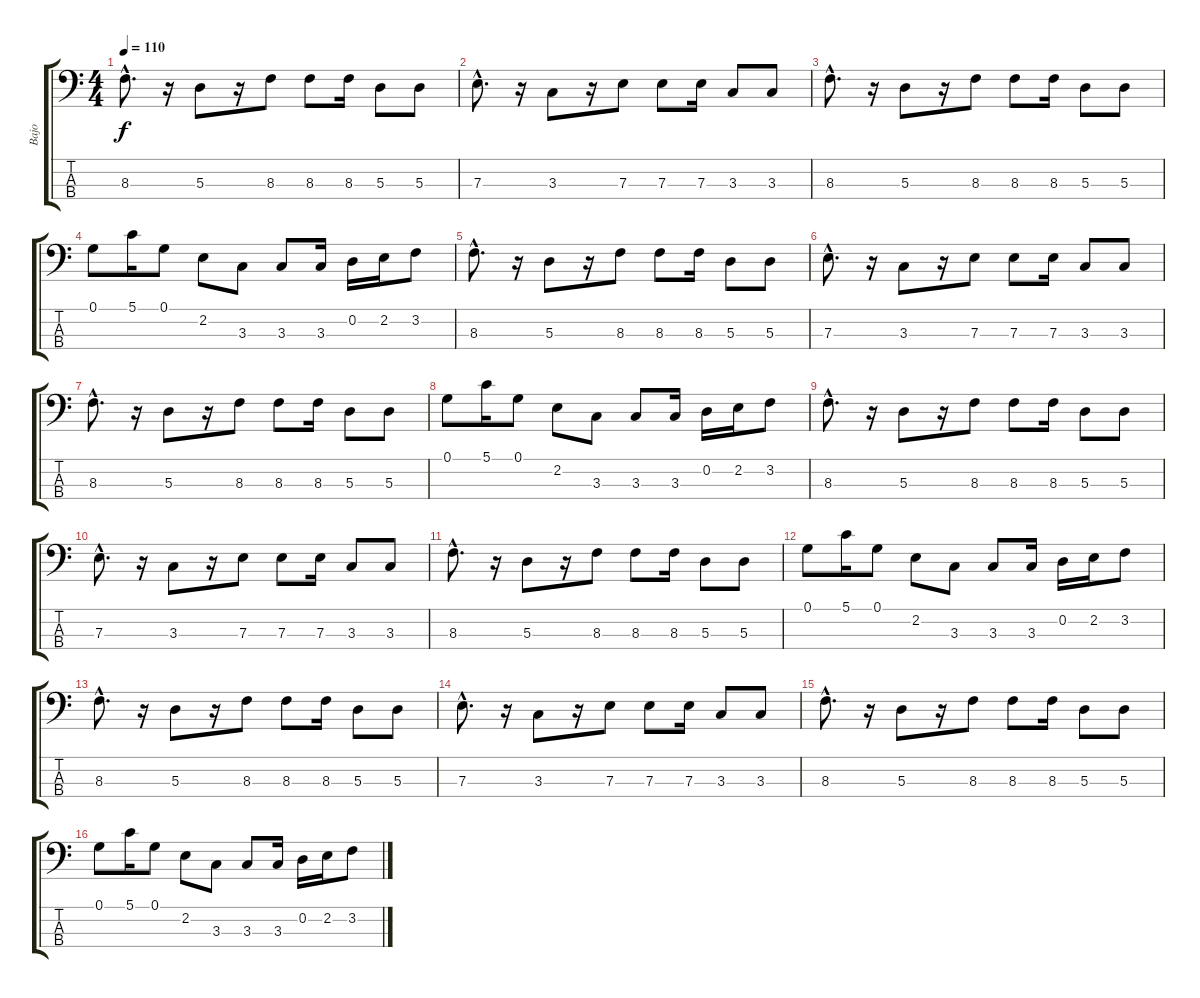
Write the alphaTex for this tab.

\track ("Bajo" "Bajo") {instrument electricbassfinger}
\staff {score tabs}
\tuning (G2 D2 A1 E1) {hide}
\ts (4 4)
\tempo 110
\clef f4
\ks c
8.3{hac}.8{d dy f} r.16 5.3.8 r.16 8.3.8 8.3.8 8.3.16 5.3.8 5.3.8 |
7.3{hac}.8{d} r.16 3.3.8 r.16 7.3.8 7.3.8 7.3.16 3.3.8 3.3.8 |
8.3{hac}.8{d} r.16 5.3.8 r.16 8.3.8 8.3.8 8.3.16 5.3.8 5.3.8 |
0.1.8 5.1.16 0.1.8 2.2.8 3.3.8 3.3.8 3.3.16 0.2.16 2.2.16 3.2.8 |
8.3{hac}.8{d} r.16 5.3.8 r.16 8.3.8 8.3.8 8.3.16 5.3.8 5.3.8 |
7.3{hac}.8{d} r.16 3.3.8 r.16 7.3.8 7.3.8 7.3.16 3.3.8 3.3.8 |
8.3{hac}.8{d} r.16 5.3.8 r.16 8.3.8 8.3.8 8.3.16 5.3.8 5.3.8 |
0.1.8 5.1.16 0.1.8 2.2.8 3.3.8 3.3.8 3.3.16 0.2.16 2.2.16 3.2.8 |
8.3{hac}.8{d} r.16 5.3.8 r.16 8.3.8 8.3.8 8.3.16 5.3.8 5.3.8 |
7.3{hac}.8{d} r.16 3.3.8 r.16 7.3.8 7.3.8 7.3.16 3.3.8 3.3.8 |
8.3{hac}.8{d} r.16 5.3.8 r.16 8.3.8 8.3.8 8.3.16 5.3.8 5.3.8 |
0.1.8 5.1.16 0.1.8 2.2.8 3.3.8 3.3.8 3.3.16 0.2.16 2.2.16 3.2.8 |
8.3{hac}.8{d} r.16 5.3.8 r.16 8.3.8 8.3.8 8.3.16 5.3.8 5.3.8 |
7.3{hac}.8{d} r.16 3.3.8 r.16 7.3.8 7.3.8 7.3.16 3.3.8 3.3.8 |
8.3{hac}.8{d} r.16 5.3.8 r.16 8.3.8 8.3.8 8.3.16 5.3.8 5.3.8 |
0.1.8 5.1.16 0.1.8 2.2.8 3.3.8 3.3.8 3.3.16 0.2.16 2.2.16 3.2.8
